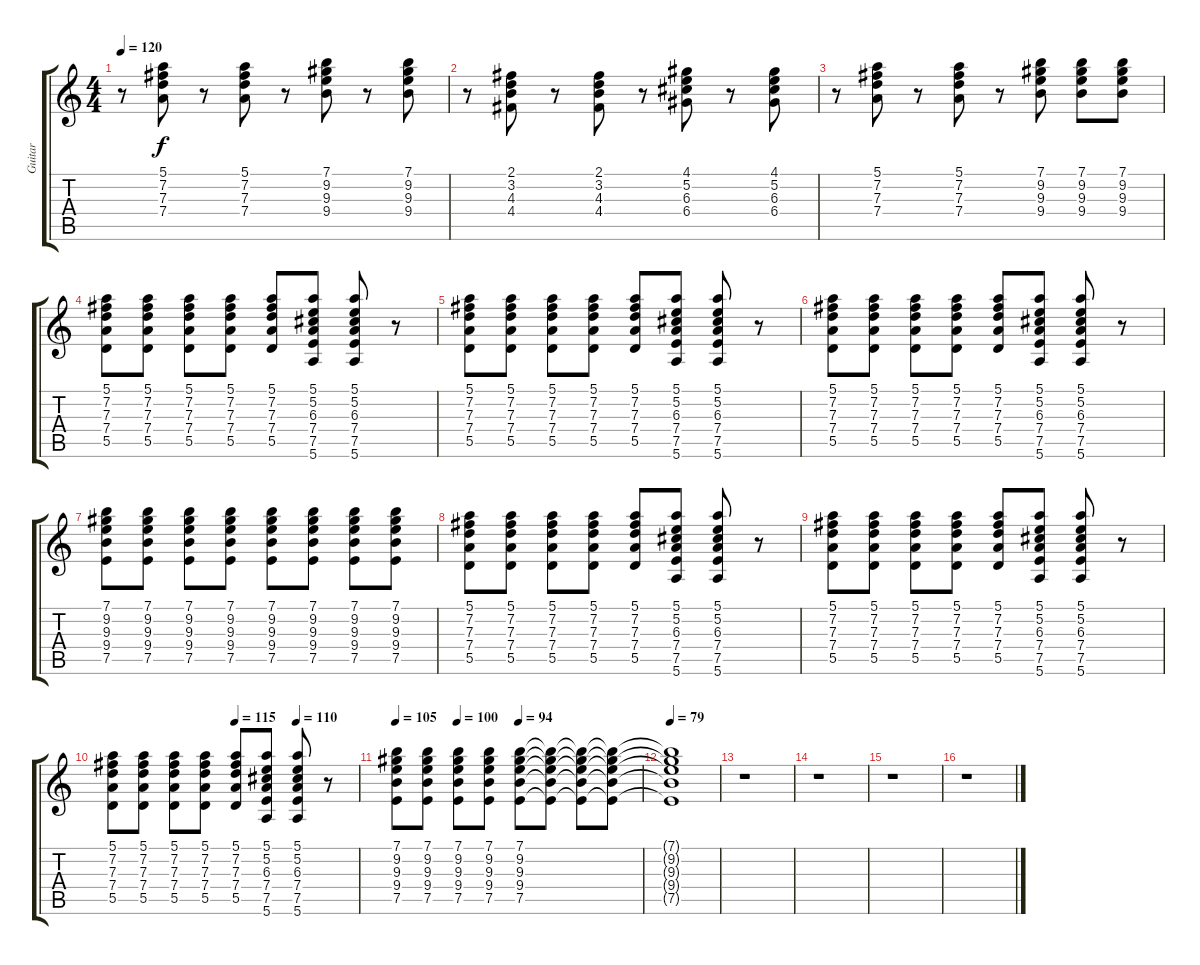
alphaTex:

\track ("Guitar" "Guitar") {instrument acousticguitarsteel}
\staff {score tabs}
\tuning (E4 B3 G3 D3 A2 E2) {hide}
\ts (4 4)
\tempo 120
\clef g2
\ks c
r.8{dy f} (5.1 7.2 7.3 7.4).8 r.8 (5.1 7.2 7.3 7.4).8 r.8 (7.1 9.2 9.3 9.4).8 r.8 (7.1 9.2 9.3 9.4).8 |
r.8{volume 12} (2.1 3.2 4.3 4.4).8 r.8 (2.1 3.2 4.3 4.4).8 r.8 (4.1 5.2 6.3 6.4).8 r.8 (4.1 5.2 6.3 6.4).8 |
r.8 (5.1 7.2 7.3 7.4).8 r.8 (5.1 7.2 7.3 7.4).8 r.8 (7.1 9.2 9.3 9.4).8 (7.1 9.2 9.3 9.4).8 (7.1 9.2 9.3 9.4).8 |
(5.1 7.2 7.3 7.4 5.5).8 (5.1 7.2 7.3 7.4 5.5).8 (5.1 7.2 7.3 7.4 5.5).8 (5.1 7.2 7.3 7.4 5.5).8 (5.1 7.2 7.3 7.4 5.5).8 (5.1 5.2 6.3 7.4 7.5 5.6).8 (5.1 5.2 6.3 7.4 7.5 5.6).8 r.8 |
(5.1 7.2 7.3 7.4 5.5).8 (5.1 7.2 7.3 7.4 5.5).8 (5.1 7.2 7.3 7.4 5.5).8 (5.1 7.2 7.3 7.4 5.5).8 (5.1 7.2 7.3 7.4 5.5).8 (5.1 5.2 6.3 7.4 7.5 5.6).8 (5.1 5.2 6.3 7.4 7.5 5.6).8 r.8 |
(5.1 7.2 7.3 7.4 5.5).8 (5.1 7.2 7.3 7.4 5.5).8 (5.1 7.2 7.3 7.4 5.5).8 (5.1 7.2 7.3 7.4 5.5).8 (5.1 7.2 7.3 7.4 5.5).8 (5.1 5.2 6.3 7.4 7.5 5.6).8 (5.1 5.2 6.3 7.4 7.5 5.6).8 r.8 |
(7.1 9.2 9.3 9.4 7.5).8 (7.1 9.2 9.3 9.4 7.5).8 (7.1 9.2 9.3 9.4 7.5).8 (7.1 9.2 9.3 9.4 7.5).8 (7.1 9.2 9.3 9.4 7.5).8 (7.1 9.2 9.3 9.4 7.5).8 (7.1 9.2 9.3 9.4 7.5).8 (7.1 9.2 9.3 9.4 7.5).8 |
(5.1 7.2 7.3 7.4 5.5).8 (5.1 7.2 7.3 7.4 5.5).8 (5.1 7.2 7.3 7.4 5.5).8 (5.1 7.2 7.3 7.4 5.5).8 (5.1 7.2 7.3 7.4 5.5).8 (5.1 5.2 6.3 7.4 7.5 5.6).8 (5.1 5.2 6.3 7.4 7.5 5.6).8 r.8 |
(5.1 7.2 7.3 7.4 5.5).8 (5.1 7.2 7.3 7.4 5.5).8 (5.1 7.2 7.3 7.4 5.5).8 (5.1 7.2 7.3 7.4 5.5).8 (5.1 7.2 7.3 7.4 5.5).8 (5.1 5.2 6.3 7.4 7.5 5.6).8 (5.1 5.2 6.3 7.4 7.5 5.6).8 r.8 |
\tempo (115 0.5)
\tempo (110 0.75)
(5.1 7.2 7.3 7.4 5.5).8 (5.1 7.2 7.3 7.4 5.5).8 (5.1 7.2 7.3 7.4 5.5).8 (5.1 7.2 7.3 7.4 5.5).8 (5.1 7.2 7.3 7.4 5.5).8 (5.1 5.2 6.3 7.4 7.5 5.6).8 (5.1 5.2 6.3 7.4 7.5 5.6).8 r.8 |
\tempo 105
\tempo (100 0.25)
\tempo (94 0.5)
(7.1 9.2 9.3 9.4 7.5).8 (7.1 9.2 9.3 9.4 7.5).8 (7.1 9.2 9.3 9.4 7.5).8 (7.1 9.2 9.3 9.4 7.5).8 (7.1 9.2 9.3 9.4 7.5).8 (7.1{t} 9.2{t} 9.3{t} 9.4{t} 7.5{t}).8 (7.1{t} 9.2{t} 9.3{t} 9.4{t} 7.5{t}).8 (7.1{t} 9.2{t} 9.3{t} 9.4{t} 7.5{t}).8 |
\tempo 79
(7.1{t} 9.2{t} 9.3{t} 9.4{t} 7.5{t}).1 |
r.1 |
r.1 |
r.1 |
r.1
